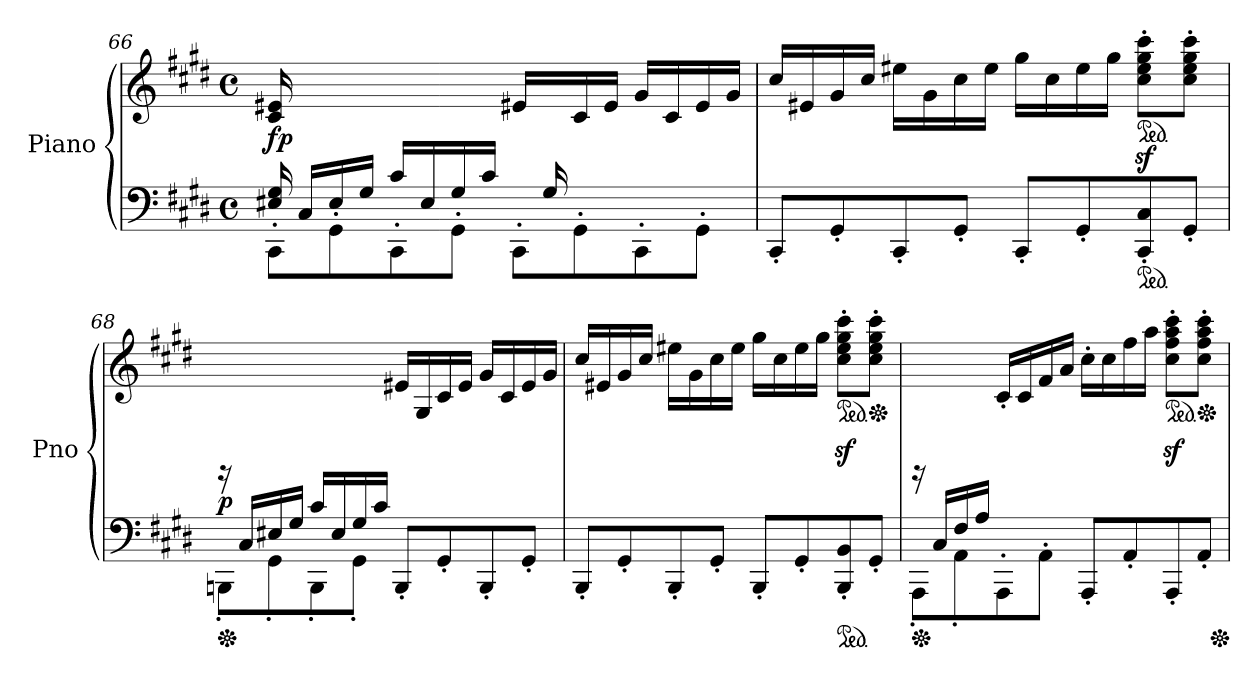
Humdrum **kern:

**kern	**kern	**dynam
*part1	*part1	*part1
*staff2	*staff1	*staff1/2
*I"Piano	*	*
*I'Pno	*	*
*clefF4	*clefG2	*
*k[f#c#g#d#]	*k[f#c#g#d#]	*
*M4/4	*M4/4	*
*met(c)	*met(c)	*
=66	=66	=66
*^	*	*
*	*^	*	*
!	!	!	!	!LO:DY:b
16ryy	16E#X/ 16G#/	8CC#'\L	16c#/ 16e#X/	fp
16C#/LL	2...ryy	.	4..ryy	.
16E#/	.	8GG#'\	.	.
16G#/JJ	.	.	.	.
16c#/LL	.	8CC#'\	.	.
16E#/	.	.	.	.
16G#/	.	8GG#'\J	.	.
16c#/JJ	.	.	.	.
16ryy	.	8CC#'\L	16e#X/LL	.
16G#/	.	.	16ryy	.
4.ryy	.	8GG#'\	16c#/	.
.	.	.	16e#/JJ	.
.	.	8CC#'\	16g#/LL	.
.	.	.	16c#/	.
.	.	8GG#'\J	16e#/	.
.	.	.	16g#/JJ	.
*v	*v	*v	*	*
=67	=67	=67
8CC#'/L	16cc#/LL	.
.	16e#X/	.
8GG#'/	16g#/	.
.	16cc#/JJ	.
8CC#'/	16ee#X\LL	.
.	16g#\	.
8GG#'/J	16cc#\	.
.	16ee#\JJ	.
8CC#'/L	16gg#\LL	.
.	16cc#\	.
8GG#'/	16ee#\	.
.	16gg#\JJ	.
*ped	*	*
*	*ped	*
8CC#/' 8C#/'	8cc#\z<' 8ee#\z<' 8gg#\z<' 8ccc#\z<'L	.
8GG#'/J	8cc#\' 8ee#\' 8gg#\' 8ccc#\'J	.
!!LO:LB:g=z
=68	=68	=68
*Xped	*	*
*^	*	*
!	!	!	!LO:DY:b
16ryy	8BBBn'\L	16rCC	p
16C#/LL	.	4..ryy	.
16E#X/	8GG#'\	.	.
16G#/JJ	.	.	.
16c#/LL	8BBB'\	.	.
16E#/	.	.	.
16G#/	8GG#'\J	.	.
16c#/JJ	.	.	.
2ryy	8BBB'/L	16e#X/LL	.
.	.	16G#/	.
.	8GG#'/	16c#/	.
.	.	16e#/JJ	.
.	8BBB'/	16g#/LL	.
.	.	16c#/	.
.	8GG#'/J	16e#/	.
.	.	16g#/JJ	.
*v	*v	*	*
=69	=69	=69
8BBB'/L	16cc#/LL	.
.	16e#X/	.
8GG#'/	16g#/	.
.	16cc#/JJ	.
8BBB'/	16ee#X\LL	.
.	16g#\	.
8GG#'/J	16cc#\	.
.	16ee#\JJ	.
8BBB'/L	16gg#\LL	.
.	16cc#\	.
8GG#'/	16ee#\	.
.	16gg#\JJ	.
*ped	*	*
*	*ped	*
8BBB/' 8BB/'	8cc#\z<' 8ee#\z<' 8gg#\z<' 8ccc#\z<'L	.
*	*Xped	*
8GG#'/J	8cc#\' 8ee#\' 8gg#\' 8ccc#\'J	.
=70	=70	=70
*Xped	*	*
*^	*	*
16ryy	8AAA'\L	16rCC	.
16C#/LL	.	8.ryy	.
16F#/	8AA'\	.	.
16A/JJ	.	.	.
2.ryy	8AAA'\	16c#'/LL	.
.	.	16c#/	.
.	8AA'\J	16f#/	.
.	.	16a/JJ	.
.	8AAA'/L	16cc#'\LL	.
.	.	16cc#\	.
.	8AA'/	16ff#\	.
.	.	16aa\JJ	.
*	*	*ped	*
.	8AAA'/	8cc#\z<' 8ff#\z<' 8aa\z<' 8ccc#\z<'L	.
*	*	*Xped	*
.	8AA'/J	8cc#\' 8ff#\' 8aa\' 8ccc#\'J	.
*Xped	*	*	*
*v	*v	*	*
=	=	=
*-	*-	*-
